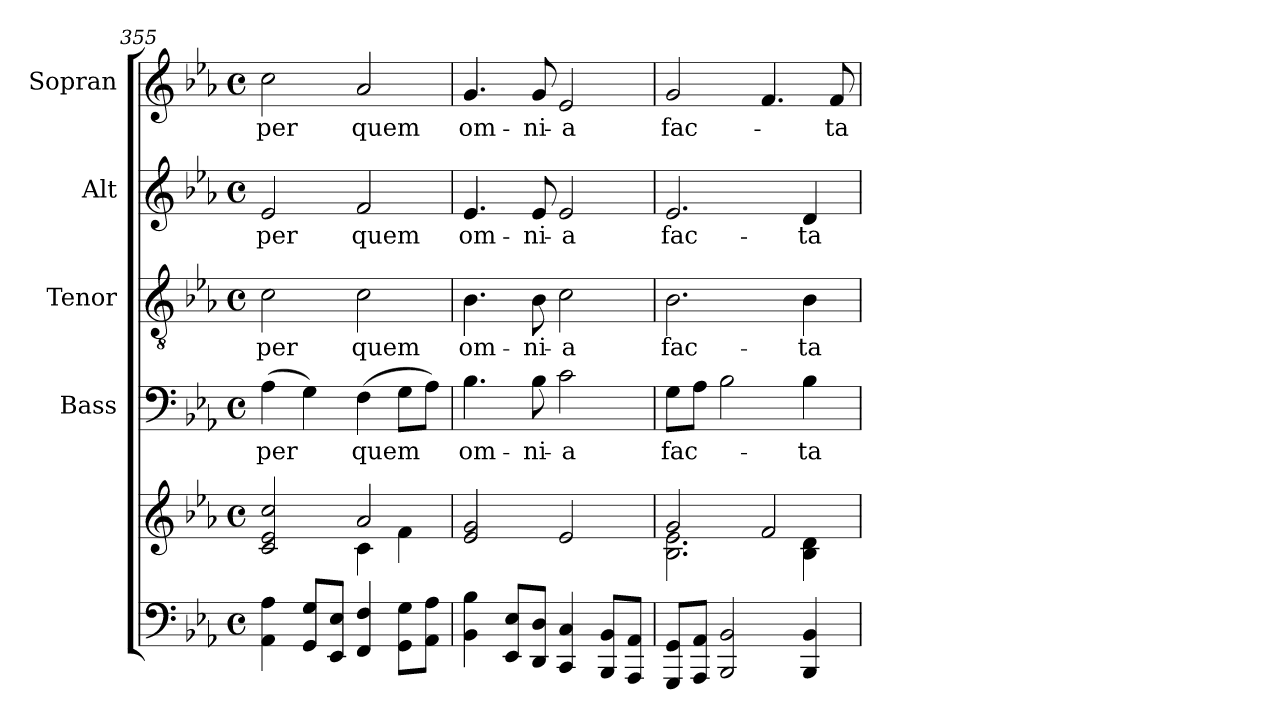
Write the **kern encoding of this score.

**kern	**kern	**kern	**text	**kern	**text	**kern	**text	**kern	**text
*part5	*part5	*part4	*part4	*part3	*part3	*part2	*part2	*part1	*part1
*staff6	*staff5	*staff4	*staff4	*staff3	*staff3	*staff2	*staff2	*staff1	*staff1
*	*	*I"Bass	*	*I"Tenor	*	*I"Alt	*	*I"Sopran	*
*	*	*I'B.	*	*I'T.	*	*I'A.	*	*I'S.	*
*clefF4	*clefG2	*clefF4	*	*clefGv2	*	*clefG2	*	*clefG2	*
*k[b-e-a-]	*k[b-e-a-]	*k[b-e-a-]	*	*k[b-e-a-]	*	*k[b-e-a-]	*	*k[b-e-a-]	*
*E-:	*E-:	*E-:	*	*E-:	*	*E-:	*	*E-:	*
*M4/4	*M4/4	*M4/4	*	*M4/4	*	*M4/4	*	*M4/4	*
*met(c)	*met(c)	*met(c)	*	*met(c)	*	*met(c)	*	*met(c)	*
=355	=355	=355	=355	=355	=355	=355	=355	=355	=355
*	*^	*	*	*	*	*	*	*	*
!	!	!	!	!LO:LY:b	!	!LO:LY:b	!	!LO:LY:b	!	!LO:LY:b
4AA-\ 4A-\	2c/ 2e-/ 2cc/	2ryy	(>4A-\	per	2c\	per	2e-/	per	2cc\	per
8GG/ 8G/L	.	.	4G\)	.	.	.	.	.	.	.
8EE-/ 8E-/J	.	.	.	.	.	.	.	.	.	.
!	!	!	!	!LO:LY:b	!	!LO:LY:b	!	!LO:LY:b	!	!LO:LY:b
4FF/ 4F/	2a-/	4c\	(>4F\	quem	2c\	quem	2f/	quem	2a-/	quem
8GG\ 8G\L	.	4f\	8G\L	.	.	.	.	.	.	.
8AA-\ 8A-\J	.	.	8A-\J)	.	.	.	.	.	.	.
*	*v	*v	*	*	*	*	*	*	*	*
=356	=356	=356	=356	=356	=356	=356	=356	=356	=356
!	!	!	!LO:LY:b	!	!LO:LY:b	!	!LO:LY:b	!	!LO:LY:b
4BB-\ 4B-\	2e-/ 2g/	4.B-\	om-	4.B-\	om-	4.e-/	om-	4.g/	om-
8EE-/ 8E-/L	.	.	.	.	.	.	.	.	.
!	!	!	!LO:LY:b	!	!LO:LY:b	!	!LO:LY:b	!	!LO:LY:b
8DD/ 8D/J	.	8B-\	-ni-	8B-\	-ni-	8e-/	-ni-	8g/	-ni-
!	!	!	!LO:LY:b	!	!LO:LY:b	!	!LO:LY:b	!	!LO:LY:b
4CC/ 4C/	2e-/	2c\	-a	2c\	-a	2e-/	-a	2e-/	-a
8BBB-/ 8BB-/L	.	.	.	.	.	.	.	.	.
8AAA-/ 8AA-/J	.	.	.	.	.	.	.	.	.
!!LO:PB:g=z
=357	=357	=357	=357	=357	=357	=357	=357	=357	=357
*	*^	*	*	*	*	*	*	*	*
!	!	!	!	!LO:LY:b	!	!LO:LY:b	!	!LO:LY:b	!	!LO:LY:b
8GGG/ 8GG/L	2g/	2.B-\ 2.e-\	8G\L	fac-	2.B-\	fac-	2.e-/	fac-	2g/	fac-
8AAA-/ 8AA-/J	.	.	8A-\J	.	.	.	.	.	.	.
2BBB-/ 2BB-/	.	.	2B-\	.	.	.	.	.	.	.
.	2f/	.	.	.	.	.	.	.	4.f/	.
!	!	!	!	!LO:LY:b	!	!LO:LY:b	!	!LO:LY:b	!	!
4BBB-/ 4BB-/	.	4B-\ 4d\	4B-\	-ta	4B-\	-ta	4d/	-ta	.	.
!	!	!	!	!	!	!	!	!	!	!LO:LY:b
.	.	.	.	.	.	.	.	.	8f/	-ta
*	*v	*v	*	*	*	*	*	*	*	*
=	=	=	=	=	=	=	=	=	=
*-	*-	*-	*-	*-	*-	*-	*-	*-	*-
